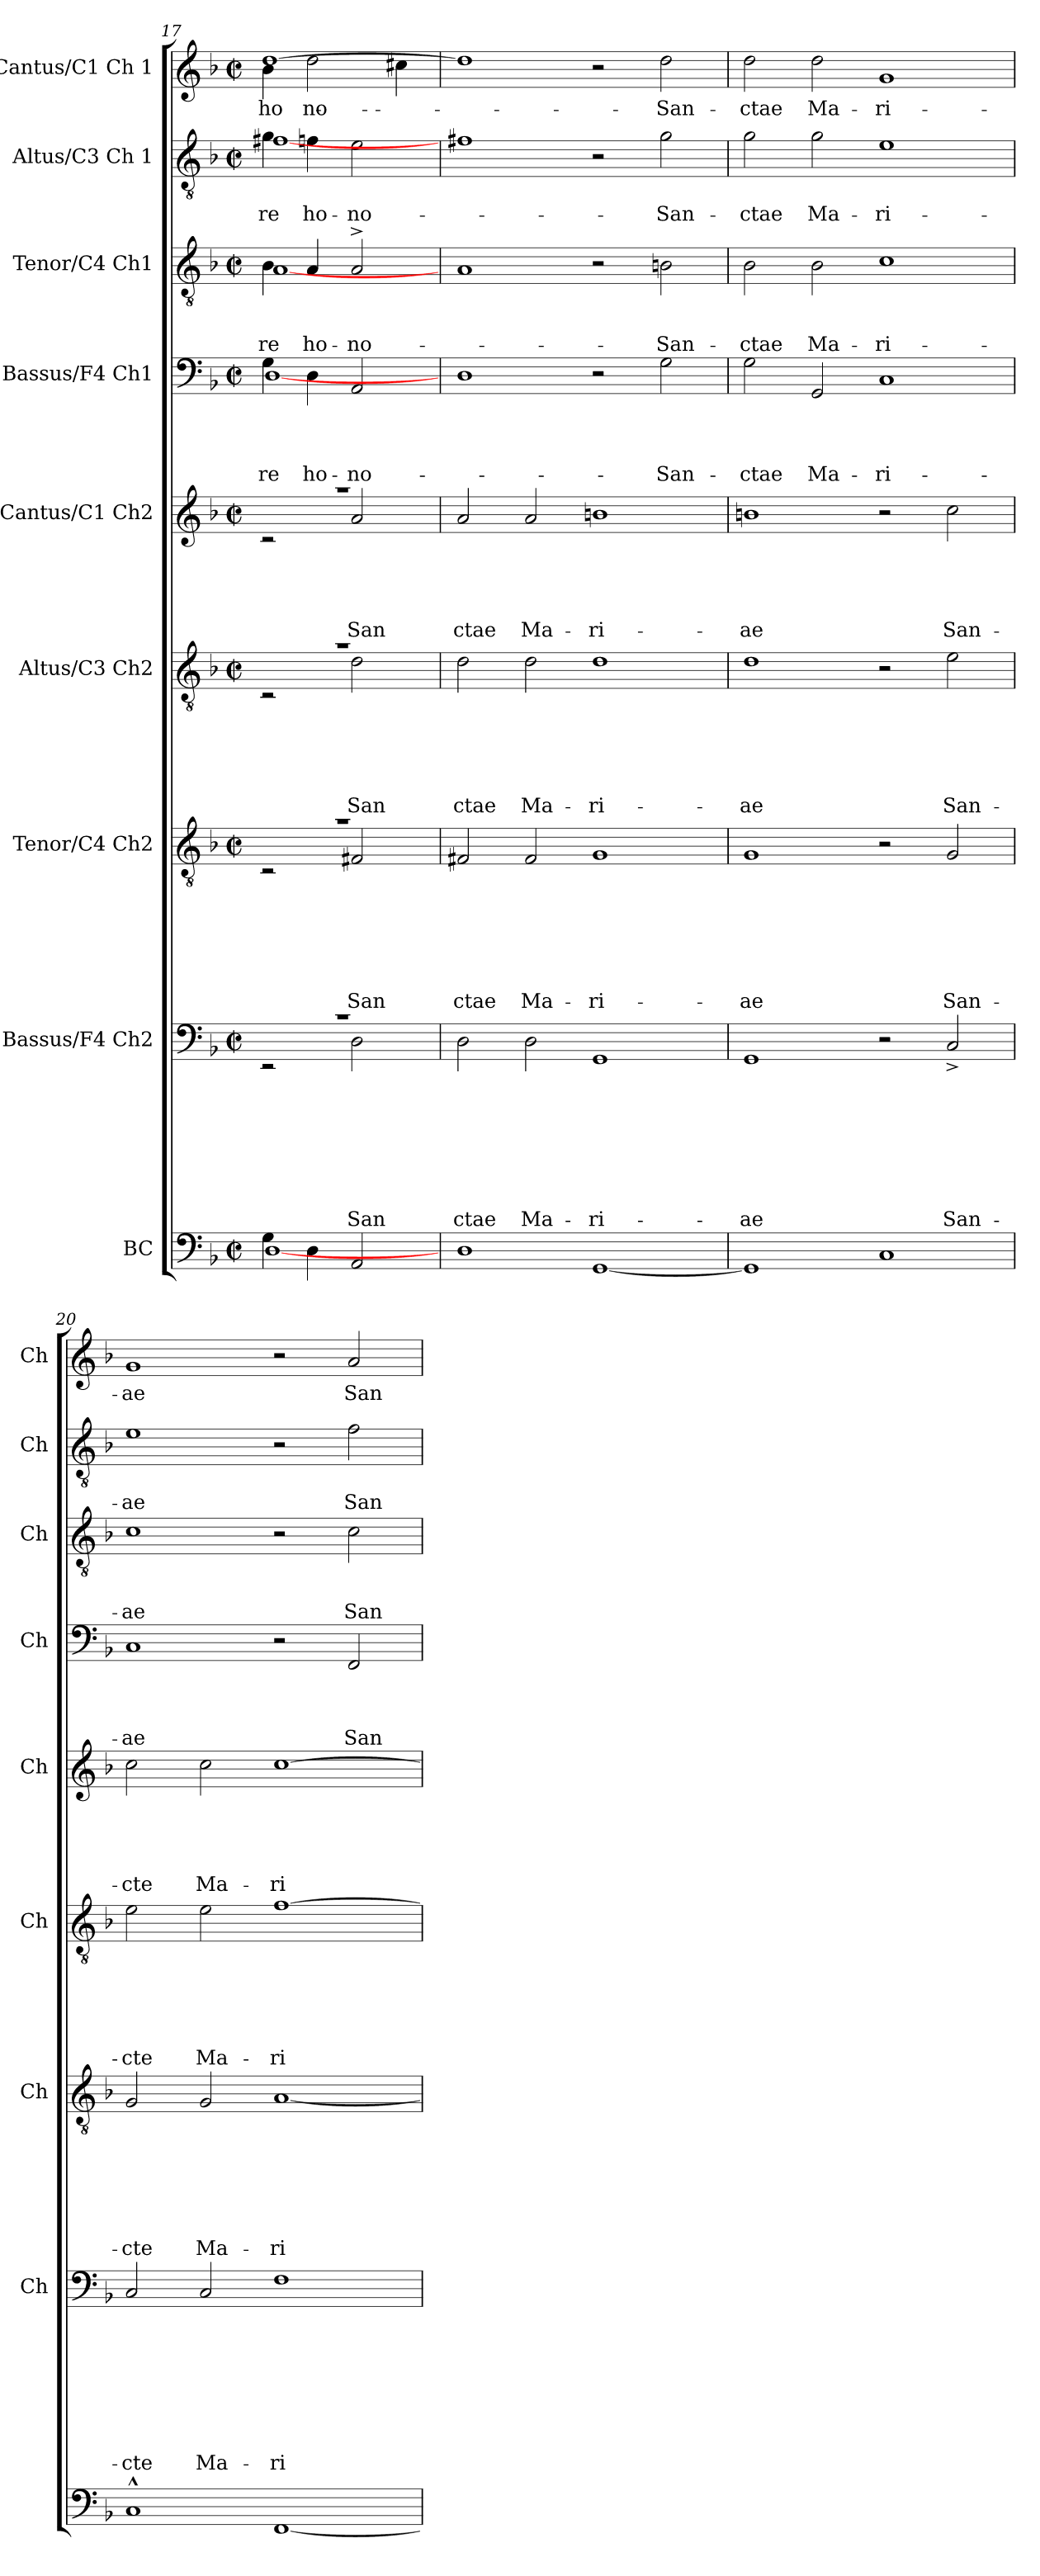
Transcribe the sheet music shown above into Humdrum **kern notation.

**kern	**kern	**text	**text	**text	**text	**text	**text	**text	**text	**kern	**text	**text	**text	**text	**text	**text	**text	**kern	**text	**text	**text	**text	**text	**text	**kern	**text	**text	**text	**text	**text	**kern	**text	**text	**text	**text	**kern	**text	**text	**text	**kern	**text	**text	**kern	**text
*part9	*part8	*part8	*part8	*part8	*part8	*part8	*part8	*part8	*part8	*part7	*part7	*part7	*part7	*part7	*part7	*part7	*part7	*part6	*part6	*part6	*part6	*part6	*part6	*part6	*part5	*part5	*part5	*part5	*part5	*part5	*part4	*part4	*part4	*part4	*part4	*part3	*part3	*part3	*part3	*part2	*part2	*part2	*part1	*part1
*staff9	*staff8	*staff8	*staff8	*staff8	*staff8	*staff8	*staff8	*staff8	*staff8	*staff7	*staff7	*staff7	*staff7	*staff7	*staff7	*staff7	*staff7	*staff6	*staff6	*staff6	*staff6	*staff6	*staff6	*staff6	*staff5	*staff5	*staff5	*staff5	*staff5	*staff5	*staff4	*staff4	*staff4	*staff4	*staff4	*staff3	*staff3	*staff3	*staff3	*staff2	*staff2	*staff2	*staff1	*staff1
*I"BC	*I"Bassus/F4 Ch2	*	*	*	*	*	*	*	*	*I"Tenor/C4 Ch2	*	*	*	*	*	*	*	*I"Altus/C3 Ch2	*	*	*	*	*	*	*I"Cantus/C1 Ch2	*	*	*	*	*	*I"Bassus/F4 Ch1	*	*	*	*	*I"Tenor/C4 Ch1	*	*	*	*I"Altus/C3 Ch 1	*	*	*I"Cantus/C1 Ch 1	*
*	*I'Ch	*	*	*	*	*	*	*	*	*I'Ch	*	*	*	*	*	*	*	*I'Ch	*	*	*	*	*	*	*I'Ch	*	*	*	*	*	*I'Ch	*	*	*	*	*I'Ch	*	*	*	*I'Ch	*	*	*I'Ch	*
*clefF4	*clefF4	*	*	*	*	*	*	*	*	*clefGv2	*	*	*	*	*	*	*	*clefGv2	*	*	*	*	*	*	*clefG2	*	*	*	*	*	*clefF4	*	*	*	*	*clefGv2	*	*	*	*clefGv2	*	*	*clefG2	*
*k[b-]	*k[b-]	*	*	*	*	*	*	*	*	*k[b-]	*	*	*	*	*	*	*	*k[b-]	*	*	*	*	*	*	*k[b-]	*	*	*	*	*	*k[b-]	*	*	*	*	*k[b-]	*	*	*	*k[b-]	*	*	*k[b-]	*
*F:	*F:	*	*	*	*	*	*	*	*	*F:	*	*	*	*	*	*	*	*F:	*	*	*	*	*	*	*F:	*	*	*	*	*	*F:	*	*	*	*	*F:	*	*	*	*F:	*	*	*F:	*
*M2/2	*M2/2	*	*	*	*	*	*	*	*	*M2/2	*	*	*	*	*	*	*	*M2/2	*	*	*	*	*	*	*M2/2	*	*	*	*	*	*M2/2	*	*	*	*	*M2/2	*	*	*	*M2/2	*	*	*M2/2	*
*met(c|)	*met(c|)	*	*	*	*	*	*	*	*	*met(c|)	*	*	*	*	*	*	*	*met(c|)	*	*	*	*	*	*	*met(c|)	*	*	*	*	*	*met(c|)	*	*	*	*	*met(c|)	*	*	*	*met(c|)	*	*	*met(c|)	*
=17	=17	=17	=17	=17	=17	=17	=17	=17	=17	=17	=17	=17	=17	=17	=17	=17	=17	=17	=17	=17	=17	=17	=17	=17	=17	=17	=17	=17	=17	=17	=17	=17	=17	=17	=17	=17	=17	=17	=17	=17	=17	=17	=17	=17
*^	*^	*	*	*	*	*	*	*	*	*^	*	*	*	*	*	*	*	*^	*	*	*	*	*	*	*^	*	*	*	*	*	*^	*	*	*	*	*	*	*	*	*	*	*	*	*
!	!	!	!	!	!	!	!	!	!	!	!	!	!	!	!	!	!	!	!	!	!	!	!	!	!	!	!	!	!	!	!	!	!	!	!	!	!	!	!	!	!LO:LY:b	!	!	!	!LO:LY:b	!	!	!LO:LY:b	!	!LO:LY:b
*	*	*	*	*	*	*	*	*	*	*	*	*	*	*	*	*	*	*	*	*	*	*	*	*	*	*	*	*	*	*	*	*	*	*	*	*	*	*	*	*	*	*^	*	*	*	*^	*	*	*^	*
!	!	!	!	!	!	!	!	!	!	!	!	!	!	!	!	!	!	!	!	!	!	!	!	!	!	!	!	!	!	!	!	!	!	!	!	!	!	!	!	!	!	!	!	!	!	!	!	!	!	!	!	!	!LO:LY:b
4G\	[>1D	1rc	2rEE	.	.	.	.	.	.	.	.	1ra	2rC	.	.	.	.	.	.	.	1ra	2rC	.	.	.	.	.	.	1raa	2rc	.	.	.	.	.	4G\	[>1D	.	.	.	-re	4B-\	[<1A	.	.	-re	4g\	[>1f#X	.	-re	[>1dd	4b-\	ho-
!	!	!	!	!	!	!	!	!	!	!	!	!	!	!	!	!	!	!	!	!	!	!	!	!	!	!	!	!	!	!	!	!	!	!	!	!	!	!	!	!	!LO:LY:b	!	!	!	!	!LO:LY:b	!	!	!	!LO:LY:b	!	!	!LO:LY:b
4D\	.	.	.	.	.	.	.	.	.	.	.	.	.	.	.	.	.	.	.	.	.	.	.	.	.	.	.	.	.	.	.	.	.	.	.	4D\	.	.	.	.	ho-	4A/	.	.	.	ho-	4f\	.	.	ho-	.	2dd\	-no-
!	!	!	!	!	!	!	!	!	!	!	!LO:LY:b	!	!	!	!	!	!	!	!	!LO:LY:b	!	!	!	!	!	!	!	!LO:LY:b	!	!	!	!	!	!	!LO:LY:b	!	!	!	!	!	!LO:LY:b:rj	!	!	!	!	!LO:LY:b:rj	!	!	!	!LO:LY:b:rj	!	!	!
2AA/	.	.	2D\	.	.	.	.	.	.	.	San-	.	2F#X/	.	.	.	.	.	.	San-	.	2d\	.	.	.	.	.	San-	.	2a/	.	.	.	.	San-	2AA/	.	.	.	.	-no-	2A^>/	.	.	.	-no-	2e\	.	.	-no-	.	.	.
.	.	.	.	.	.	.	.	.	.	.	.	.	.	.	.	.	.	.	.	.	.	.	.	.	.	.	.	.	.	.	.	.	.	.	.	.	.	.	.	.	.	.	.	.	.	.	.	.	.	.	.	4cc#X\	.
*v	*v	*	*	*	*	*	*	*	*	*	*	*v	*v	*	*	*	*	*	*	*	*v	*v	*	*	*	*	*	*	*v	*v	*	*	*	*	*	*v	*v	*	*	*	*	*v	*v	*	*	*	*v	*v	*	*	*	*	*
*	*v	*v	*	*	*	*	*	*	*	*	*	*	*	*	*	*	*	*	*	*	*	*	*	*	*	*	*	*	*	*	*	*	*	*	*	*	*	*	*	*	*	*	*	*	*	*
=18	=18	=18	=18	=18	=18	=18	=18	=18	=18	=18	=18	=18	=18	=18	=18	=18	=18	=18	=18	=18	=18	=18	=18	=18	=18	=18	=18	=18	=18	=18	=18	=18	=18	=18	=18	=18	=18	=18	=18	=18	=18	=18	=18	=18	=18
!	!	!	!	!	!	!	!	!	!LO:LY:b	!	!	!	!	!	!	!	!LO:LY:b	!	!	!	!	!	!	!LO:LY:b	!	!	!	!	!	!LO:LY:b	!	!	!	!	!	!	!	!	!	!	!	!	!	!	!
*	*	*	*	*	*	*	*	*	*	*	*	*	*	*	*	*	*	*	*	*	*	*	*	*	*	*	*	*	*	*	*	*	*	*	*	*	*	*	*	*	*	*	*v	*v	*
1D	2D\	.	.	.	.	.	.	.	-ctae	2F#X/	.	.	.	.	.	.	-ctae	2d\	.	.	.	.	.	-ctae	2a/	.	.	.	.	-ctae	1D	.	.	.	.	1A	.	.	.	1f#	.	.	1dd]	.
!	!	!	!	!	!	!	!	!	!LO:LY:b	!	!	!	!	!	!	!	!LO:LY:b	!	!	!	!	!	!	!LO:LY:b	!	!	!	!	!	!LO:LY:b	!	!	!	!	!	!	!	!	!	!	!	!	!	!
.	2D\	.	.	.	.	.	.	.	Ma-	2F#/	.	.	.	.	.	.	Ma-	2d\	.	.	.	.	.	Ma-	2a/	.	.	.	.	Ma-	.	.	.	.	.	.	.	.	.	.	.	.	.	.
!	!	!	!	!	!	!	!	!	!LO:LY:b	!	!	!	!	!	!	!	!LO:LY:b	!	!	!	!	!	!	!LO:LY:b	!	!	!	!	!	!LO:LY:b	!	!	!	!	!	!	!	!	!	!	!	!	!	!
[<1GG	1GG	.	.	.	.	.	.	.	-ri-	1G	.	.	.	.	.	.	-ri-	1d	.	.	.	.	.	-ri-	1bn	.	.	.	.	-ri-	2r	.	.	.	.	2r	.	.	.	2r	.	.	2r	.
!	!	!	!	!	!	!	!	!	!	!	!	!	!	!	!	!	!	!	!	!	!	!	!	!	!	!	!	!	!	!	!	!	!	!	!LO:LY:b	!	!	!	!LO:LY:b	!	!	!LO:LY:b	!	!LO:LY:b
.	.	.	.	.	.	.	.	.	.	.	.	.	.	.	.	.	.	.	.	.	.	.	.	.	.	.	.	.	.	.	2G\	.	.	.	San-	2Bn\	.	.	San-	2g\	.	San-	2dd\	-San-
=19	=19	=19	=19	=19	=19	=19	=19	=19	=19	=19	=19	=19	=19	=19	=19	=19	=19	=19	=19	=19	=19	=19	=19	=19	=19	=19	=19	=19	=19	=19	=19	=19	=19	=19	=19	=19	=19	=19	=19	=19	=19	=19	=19	=19
!	!	!	!	!	!	!	!	!	!LO:LY:b	!	!	!	!	!	!	!	!LO:LY:b	!	!	!	!	!	!	!LO:LY:b	!	!	!	!	!	!LO:LY:b	!	!	!	!	!LO:LY:b	!	!	!	!LO:LY:b	!	!	!LO:LY:b	!	!LO:LY:b
1GG]	1GG	.	.	.	.	.	.	.	-ae	1G	.	.	.	.	.	.	-ae	1d	.	.	.	.	.	-ae	1bn	.	.	.	.	-ae	2G\	.	.	.	-ctae	2B-\	.	.	-ctae	2g\	.	-ctae	2dd\	-ctae
!	!	!	!	!	!	!	!	!	!	!	!	!	!	!	!	!	!	!	!	!	!	!	!	!	!	!	!	!	!	!	!	!	!	!	!LO:LY:b	!	!	!	!LO:LY:b	!	!	!LO:LY:b	!	!LO:LY:b
.	.	.	.	.	.	.	.	.	.	.	.	.	.	.	.	.	.	.	.	.	.	.	.	.	.	.	.	.	.	.	2GG/	.	.	.	Ma-	2B-\	.	.	Ma-	2g\	.	Ma-	2dd\	Ma-
!	!	!	!	!	!	!	!	!	!	!	!	!	!	!	!	!	!	!	!	!	!	!	!	!	!	!	!	!	!	!	!	!	!	!	!LO:LY:b	!	!	!	!LO:LY:b	!	!	!LO:LY:b	!	!LO:LY:b
1C	2r	.	.	.	.	.	.	.	.	2r	.	.	.	.	.	.	.	2r	.	.	.	.	.	.	2r	.	.	.	.	.	1C	.	.	.	-ri-	1c	.	.	-ri-	1e	.	-ri-	1g	-ri-
!	!	!	!	!	!	!	!	!	!LO:LY:b	!	!	!	!	!	!	!	!LO:LY:b	!	!	!	!	!	!	!LO:LY:b	!	!	!	!	!	!LO:LY:b	!	!	!	!	!	!	!	!	!	!	!	!	!	!
.	2C^</	.	.	.	.	.	.	.	San-	2G/	.	.	.	.	.	.	San-	2e\	.	.	.	.	.	San-	2cc\	.	.	.	.	San-	.	.	.	.	.	.	.	.	.	.	.	.	.	.
!!LO:PB:g=z
=20	=20	=20	=20	=20	=20	=20	=20	=20	=20	=20	=20	=20	=20	=20	=20	=20	=20	=20	=20	=20	=20	=20	=20	=20	=20	=20	=20	=20	=20	=20	=20	=20	=20	=20	=20	=20	=20	=20	=20	=20	=20	=20	=20	=20
!	!	!	!	!	!	!	!	!	!LO:LY:b	!	!	!	!	!	!	!	!LO:LY:b	!	!	!	!	!	!	!LO:LY:b	!	!	!	!	!	!LO:LY:b	!	!	!	!	!LO:LY:b	!	!	!	!LO:LY:b	!	!	!LO:LY:b	!	!LO:LY:b
1C^^<	2C/	.	.	.	.	.	.	.	-cte	2G/	.	.	.	.	.	.	-cte	2e\	.	.	.	.	.	-cte	2cc\	.	.	.	.	-cte	1C	.	.	.	-ae	1c	.	.	-ae	1e	.	-ae	1g	-ae
!	!	!	!	!	!	!	!	!	!LO:LY:b	!	!	!	!	!	!	!	!LO:LY:b	!	!	!	!	!	!	!LO:LY:b	!	!	!	!	!	!LO:LY:b	!	!	!	!	!	!	!	!	!	!	!	!	!	!
.	2C/	.	.	.	.	.	.	.	Ma-	2G/	.	.	.	.	.	.	Ma-	2e\	.	.	.	.	.	Ma-	2cc\	.	.	.	.	Ma-	.	.	.	.	.	.	.	.	.	.	.	.	.	.
!	!	!	!	!	!	!	!	!	!LO:LY:b	!	!	!	!	!	!	!	!LO:LY:b	!	!	!	!	!	!	!LO:LY:b	!	!	!	!	!	!LO:LY:b	!	!	!	!	!	!	!	!	!	!	!	!	!	!
[<1FF	1F	.	.	.	.	.	.	.	-ri-	[<1A	.	.	.	.	.	.	-ri-	[>1f	.	.	.	.	.	-ri-	[>1cc	.	.	.	.	-ri-	2r	.	.	.	.	2r	.	.	.	2r	.	.	2r	.
!	!	!	!	!	!	!	!	!	!	!	!	!	!	!	!	!	!	!	!	!	!	!	!	!	!	!	!	!	!	!	!	!	!	!	!LO:LY:b	!	!	!	!LO:LY:b	!	!	!LO:LY:b	!	!LO:LY:b
.	.	.	.	.	.	.	.	.	.	.	.	.	.	.	.	.	.	.	.	.	.	.	.	.	.	.	.	.	.	.	2FF/	.	.	.	San-	2c\	.	.	San-	2f\	.	San-	2a/	San-
=	=	=	=	=	=	=	=	=	=	=	=	=	=	=	=	=	=	=	=	=	=	=	=	=	=	=	=	=	=	=	=	=	=	=	=	=	=	=	=	=	=	=	=	=
*-	*-	*-	*-	*-	*-	*-	*-	*-	*-	*-	*-	*-	*-	*-	*-	*-	*-	*-	*-	*-	*-	*-	*-	*-	*-	*-	*-	*-	*-	*-	*-	*-	*-	*-	*-	*-	*-	*-	*-	*-	*-	*-	*-	*-
